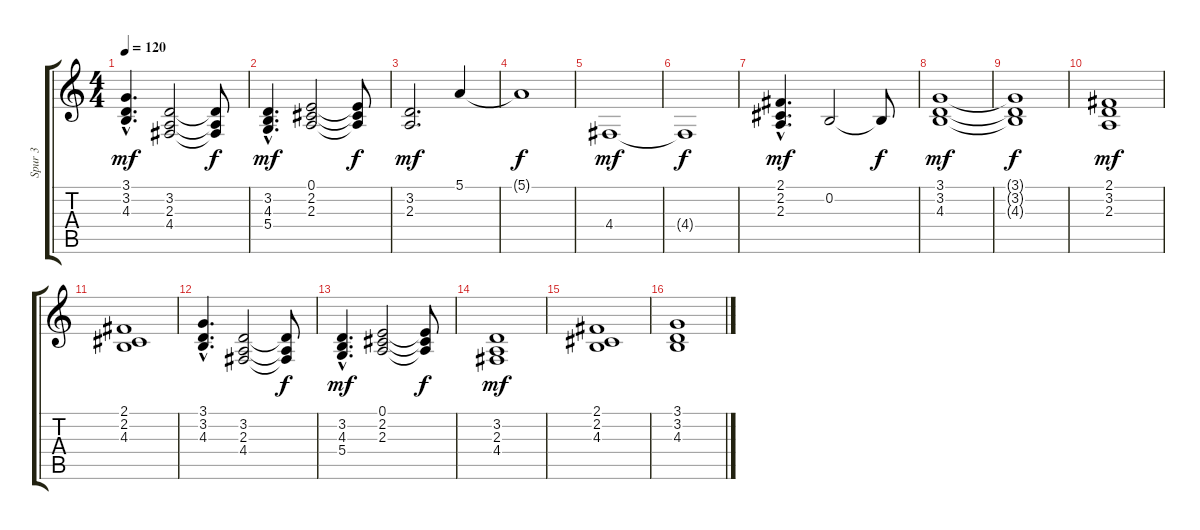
\track ("Spur 3" "Spur 3") {instrument pad2warm}
\staff {score tabs}
\tuning (E4 B3 G3 D3 A2 E2) {hide}
\ts (4 4)
\tempo 120
\clef g2
\ks c
(3.1{hac} 3.2{hac} 4.3{hac}).4{d dy mf} (3.2 2.3 4.4).2 (3.2{t} 2.3{t} 4.4{t}).8{dy f} |
(3.2{hac} 4.3{hac} 5.4{hac}).4{d dy mf} (0.1 2.2 2.3).2 (0.1{t} 2.2{t} 2.3{t}).8{dy f} |
(3.2 2.3).2{d dy mf} 5.1.4 |
5.1{t}.1{dy f} |
4.4.1{dy mf} |
4.4{t}.1{dy f} |
(2.1 2.2{hac} 2.3).4{d dy mf} 0.2.2 0.2{t}.8{dy f} |
(3.1 3.2 4.3).1{dy mf} |
(3.1{t} 3.2{t} 4.3{t}).1{dy f} |
(2.1 3.2 2.3).1{dy mf} |
(2.1 2.2 4.3).1 |
(3.1{hac} 3.2{hac} 4.3{hac}).4{d} (3.2 2.3 4.4).2 (3.2{t} 2.3{t} 4.4{t}).8{dy f} |
(3.2{hac} 4.3{hac} 5.4{hac}).4{d dy mf} (0.1 2.2 2.3).2 (0.1{t} 2.2{t} 2.3{t}).8{dy f} |
(3.2 2.3 4.4).1{dy mf} |
(2.1 2.2 4.3).1 |
(3.1 3.2 4.3).1
